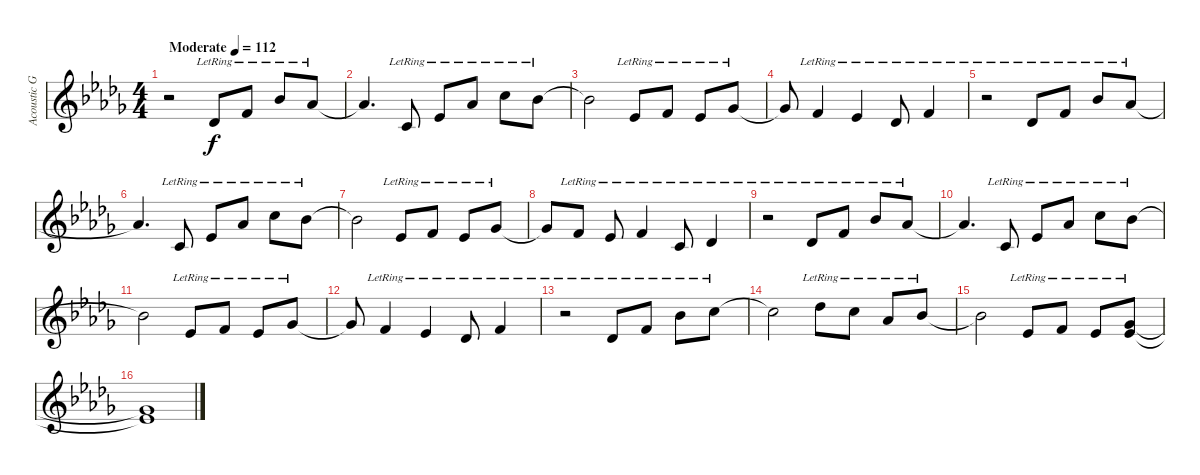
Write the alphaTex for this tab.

\track ("Acoustic Grand Piano - Treble" "Acoustic G") {instrument acousticgrandpiano}
\staff {score}
\tuning (E4 B3 G3 D3 A2 E2) {hide}
\ts (4 4)
\tempo (112 "Moderate")
\clef g2
\ks bbminor
r.2{dy f instrument acousticgrandpiano} 2.2{lr}.8 1.1{lr}.8 6.1{lr}.8 4.1{lr}.8 |
4.1{t}.4{d} 5.3{lr}.8 4.2{lr}.8 4.1{lr}.8 8.1{lr}.8 6.1{lr}.8 |
6.1{t}.2 4.2{lr}.8 1.1{lr}.8 4.2{lr}.8 2.1{lr}.8 |
2.1{t}.8 1.1{lr}.4 4.2{lr}.4 2.2{lr}.8 1.1{lr}.4 |
r.2 2.2{lr}.8 1.1{lr}.8 6.1{lr}.8 4.1{lr}.8 |
4.1{t}.4{d} 5.3{lr}.8 4.2{lr}.8 4.1{lr}.8 8.1{lr}.8 6.1{lr}.8 |
6.1{t}.2 4.2{lr}.8 1.1{lr}.8 4.2{lr}.8 2.1{lr}.8 |
2.1{t}.8 1.1{lr}.8 4.2{lr}.8 1.1{lr}.4 1.2{lr}.8 2.2{lr}.4 |
r.2 2.2{lr}.8 1.1{lr}.8 6.1{lr}.8 4.1{lr}.8 |
4.1{t}.4{d} 5.3{lr}.8 4.2{lr}.8 4.1{lr}.8 8.1{lr}.8 6.1{lr}.8 |
6.1{t}.2 4.2{lr}.8 1.1{lr}.8 4.2{lr}.8 2.1{lr}.8 |
2.1{t}.8 1.1{lr}.4 4.2{lr}.4 2.2{lr}.8 1.1{lr}.4 |
r.2 2.2{lr}.8 1.1{lr}.8 6.1{lr}.8 8.1{lr}.8 |
8.1{t}.2 9.1{lr}.8 8.1{lr}.8 9.2{lr}.8 6.1{lr}.8 |
6.1{t}.2 4.2{lr}.8 1.1{lr}.8 4.2{lr}.8 (2.1{lr} 4.2{lr}).8 |
(2.1{t} 4.2{t}).1
